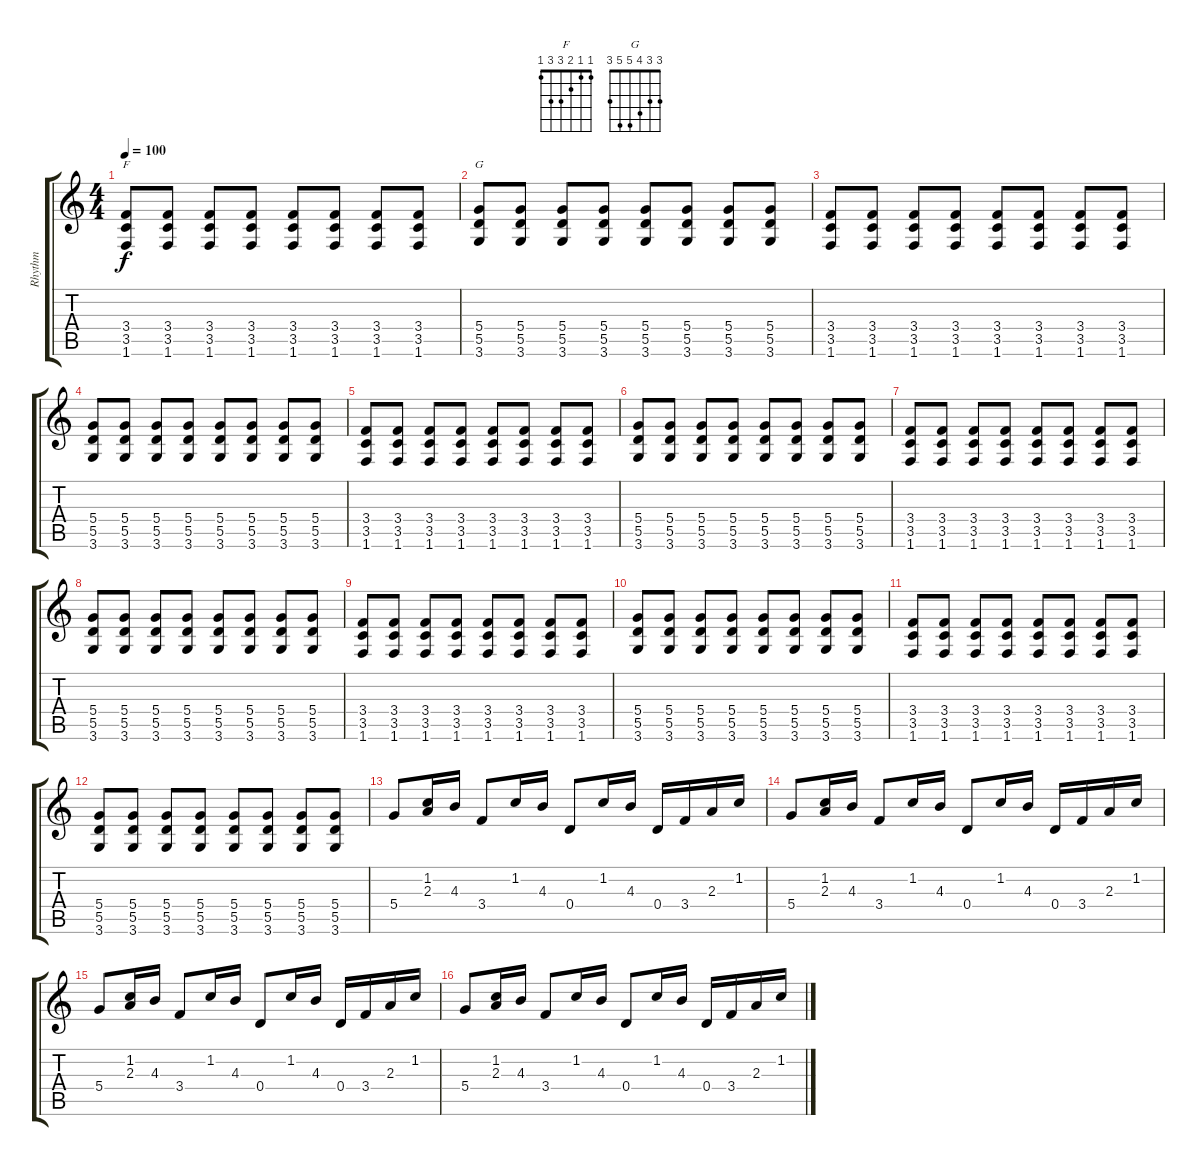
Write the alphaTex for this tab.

\track ("Rhythm" "Rhythm") {instrument electricguitarclean}
\staff {score tabs}
\tuning (E4 B3 G3 D3 A2 E2) {hide}
\chord ("F" 1 1 2 3 3 1)
\chord ("G" 3 3 4 5 5 3)
\ts (4 4)
\tempo 100
\clef g2
\ks c
(3.4 3.5 1.6).8{ch "F" dy f} (3.4 3.5 1.6).8 (3.4 3.5 1.6).8 (3.4 3.5 1.6).8 (3.4 3.5 1.6).8 (3.4 3.5 1.6).8 (3.4 3.5 1.6).8 (3.4 3.5 1.6).8 |
(5.4 5.5 3.6).8{ch "G"} (5.4 5.5 3.6).8 (5.4 5.5 3.6).8 (5.4 5.5 3.6).8 (5.4 5.5 3.6).8 (5.4 5.5 3.6).8 (5.4 5.5 3.6).8 (5.4 5.5 3.6).8 |
(3.4 3.5 1.6).8 (3.4 3.5 1.6).8 (3.4 3.5 1.6).8 (3.4 3.5 1.6).8 (3.4 3.5 1.6).8 (3.4 3.5 1.6).8 (3.4 3.5 1.6).8 (3.4 3.5 1.6).8 |
(5.4 5.5 3.6).8 (5.4 5.5 3.6).8 (5.4 5.5 3.6).8 (5.4 5.5 3.6).8 (5.4 5.5 3.6).8 (5.4 5.5 3.6).8 (5.4 5.5 3.6).8 (5.4 5.5 3.6).8 |
(3.4 3.5 1.6).8 (3.4 3.5 1.6).8 (3.4 3.5 1.6).8 (3.4 3.5 1.6).8 (3.4 3.5 1.6).8 (3.4 3.5 1.6).8 (3.4 3.5 1.6).8 (3.4 3.5 1.6).8 |
(5.4 5.5 3.6).8 (5.4 5.5 3.6).8 (5.4 5.5 3.6).8 (5.4 5.5 3.6).8 (5.4 5.5 3.6).8 (5.4 5.5 3.6).8 (5.4 5.5 3.6).8 (5.4 5.5 3.6).8 |
(3.4 3.5 1.6).8 (3.4 3.5 1.6).8 (3.4 3.5 1.6).8 (3.4 3.5 1.6).8 (3.4 3.5 1.6).8 (3.4 3.5 1.6).8 (3.4 3.5 1.6).8 (3.4 3.5 1.6).8 |
(5.4 5.5 3.6).8 (5.4 5.5 3.6).8 (5.4 5.5 3.6).8 (5.4 5.5 3.6).8 (5.4 5.5 3.6).8 (5.4 5.5 3.6).8 (5.4 5.5 3.6).8 (5.4 5.5 3.6).8 |
(3.4 3.5 1.6).8 (3.4 3.5 1.6).8 (3.4 3.5 1.6).8 (3.4 3.5 1.6).8 (3.4 3.5 1.6).8 (3.4 3.5 1.6).8 (3.4 3.5 1.6).8 (3.4 3.5 1.6).8 |
(5.4 5.5 3.6).8 (5.4 5.5 3.6).8 (5.4 5.5 3.6).8 (5.4 5.5 3.6).8 (5.4 5.5 3.6).8 (5.4 5.5 3.6).8 (5.4 5.5 3.6).8 (5.4 5.5 3.6).8 |
(3.4 3.5 1.6).8 (3.4 3.5 1.6).8 (3.4 3.5 1.6).8 (3.4 3.5 1.6).8 (3.4 3.5 1.6).8 (3.4 3.5 1.6).8 (3.4 3.5 1.6).8 (3.4 3.5 1.6).8 |
(5.4 5.5 3.6).8 (5.4 5.5 3.6).8 (5.4 5.5 3.6).8 (5.4 5.5 3.6).8 (5.4 5.5 3.6).8 (5.4 5.5 3.6).8 (5.4 5.5 3.6).8 (5.4 5.5 3.6).8 |
5.4.8 (1.2 2.3).16 4.3.16 3.4.8 1.2.16 4.3.16 0.4.8 1.2.16 4.3.16 0.4.16 3.4.16 2.3.16 1.2.16 |
5.4.8 (1.2 2.3).16 4.3.16 3.4.8 1.2.16 4.3.16 0.4.8 1.2.16 4.3.16 0.4.16 3.4.16 2.3.16 1.2.16 |
5.4.8 (1.2 2.3).16 4.3.16 3.4.8 1.2.16 4.3.16 0.4.8 1.2.16 4.3.16 0.4.16 3.4.16 2.3.16 1.2.16 |
5.4.8 (1.2 2.3).16 4.3.16 3.4.8 1.2.16 4.3.16 0.4.8 1.2.16 4.3.16 0.4.16 3.4.16 2.3.16 1.2.16
